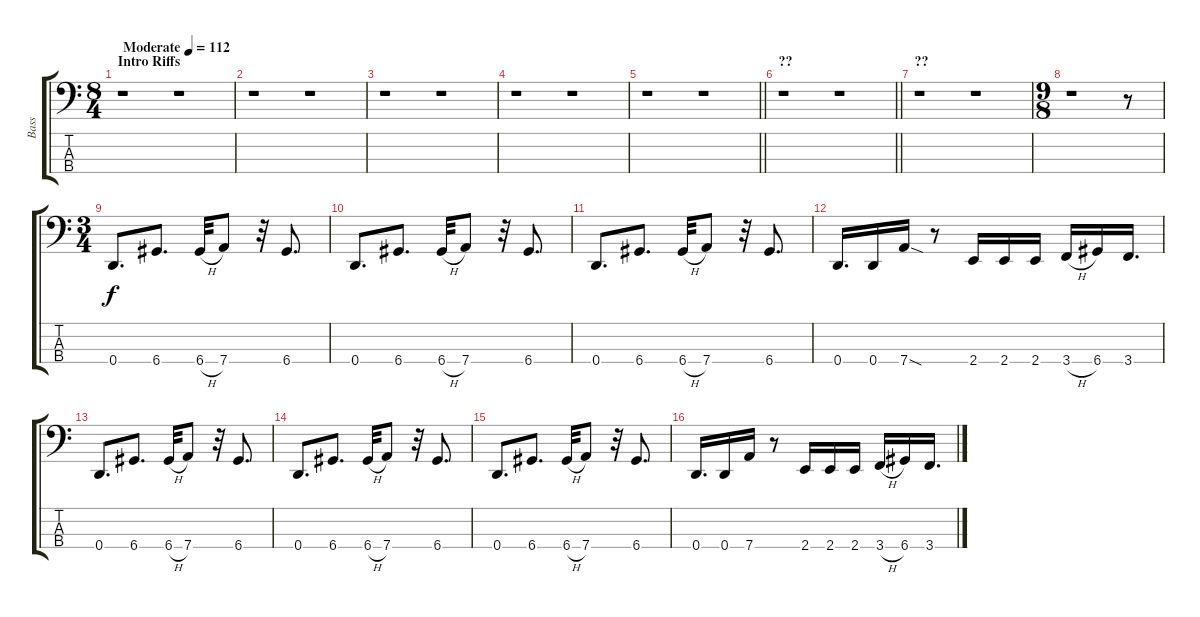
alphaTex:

\track ("Bass" "Bass") {instrument electricbassfinger}
\staff {score tabs}
\tuning (G2 D2 A1 D1) {hide}
\ts (8 4)
\section ("" "Intro Riffs")
\tempo (112 "Moderate")
\clef f4
\ks c
r.1{dy f instrument electricbassfinger} r.1 |
r.1 r.1 |
r.1 r.1 |
r.1 r.1 |
\barLineRight lightlight
r.1 r.1 |
\section ("" "??")
\barLineRight lightlight
r.1 r.1 |
\section ("" "??")
r.1 r.1 |
\ts (9 8)
r.1 r.8 |
\ts (3 4)
0.4.8{d} 6.4.8{d} 6.4{h}.32 7.4.8 r.32 6.4.8{d} |
0.4.8{d} 6.4.8{d} 6.4{h}.32 7.4.8 r.32 6.4.8{d} |
0.4.8{d} 6.4.8{d} 6.4{h}.32 7.4.8 r.32 6.4.8{d} |
0.4.16{d} 0.4.16 7.4{sod}.16 r.8 2.4.16 2.4.16 2.4.16 3.4{h}.16 6.4.16 3.4.16{d} |
0.4.8{d} 6.4.8{d} 6.4{h}.32 7.4.8 r.32 6.4.8{d} |
0.4.8{d} 6.4.8{d} 6.4{h}.32 7.4.8 r.32 6.4.8{d} |
0.4.8{d} 6.4.8{d} 6.4{h}.32 7.4.8 r.32 6.4.8{d} |
0.4.16{d} 0.4.16 7.4.16 r.8 2.4.16 2.4.16 2.4.16 3.4{h}.16 6.4.16 3.4.16{d}
